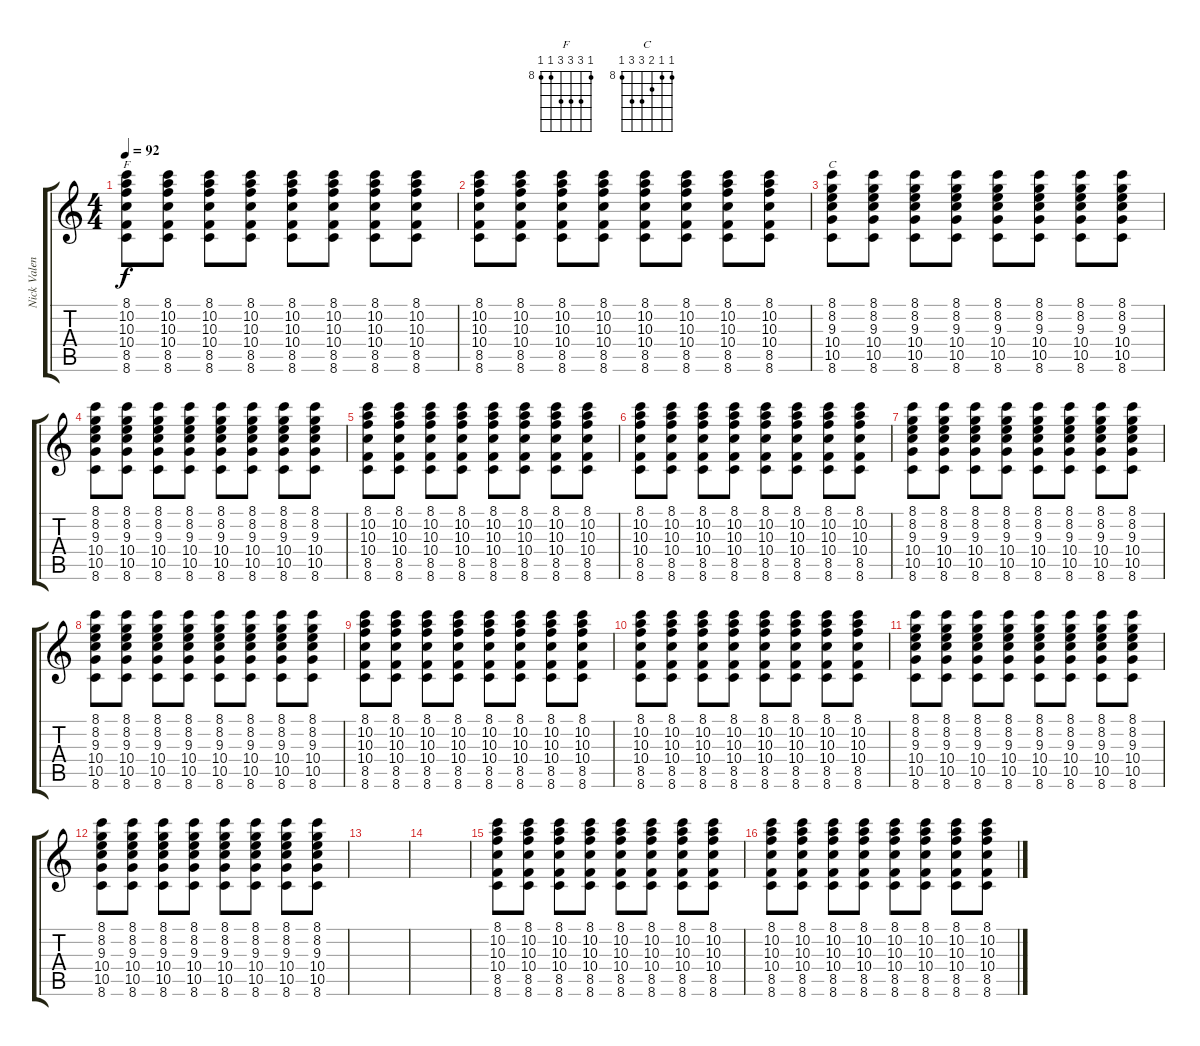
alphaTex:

\track ("Nick Valensi" "Nick Valen") {instrument acousticguitarsteel}
\staff {score tabs}
\tuning (E4 B3 G3 D3 A2 E2) {hide}
\chord ("F" 8 10 10 10 8 8) {firstfret 8}
\chord ("C" 8 8 9 10 10 8) {firstfret 8}
\ts (4 4)
\tempo 92
\clef g2
\ks c
(8.1 10.2 10.3 10.4 8.5 8.6).8{ch "F" dy f} (8.1 10.2 10.3 10.4 8.5 8.6).8 (8.1 10.2 10.3 10.4 8.5 8.6).8 (8.1 10.2 10.3 10.4 8.5 8.6).8 (8.1 10.2 10.3 10.4 8.5 8.6).8 (8.1 10.2 10.3 10.4 8.5 8.6).8 (8.1 10.2 10.3 10.4 8.5 8.6).8 (8.1 10.2 10.3 10.4 8.5 8.6).8 |
(8.1 10.2 10.3 10.4 8.5 8.6).8 (8.1 10.2 10.3 10.4 8.5 8.6).8 (8.1 10.2 10.3 10.4 8.5 8.6).8 (8.1 10.2 10.3 10.4 8.5 8.6).8 (8.1 10.2 10.3 10.4 8.5 8.6).8 (8.1 10.2 10.3 10.4 8.5 8.6).8 (8.1 10.2 10.3 10.4 8.5 8.6).8 (8.1 10.2 10.3 10.4 8.5 8.6).8 |
(8.1 8.2 9.3 10.4 10.5 8.6).8{ch "C"} (8.1 8.2 9.3 10.4 10.5 8.6).8 (8.1 8.2 9.3 10.4 10.5 8.6).8 (8.1 8.2 9.3 10.4 10.5 8.6).8 (8.1 8.2 9.3 10.4 10.5 8.6).8 (8.1 8.2 9.3 10.4 10.5 8.6).8 (8.1 8.2 9.3 10.4 10.5 8.6).8 (8.1 8.2 9.3 10.4 10.5 8.6).8 |
(8.1 8.2 9.3 10.4 10.5 8.6).8 (8.1 8.2 9.3 10.4 10.5 8.6).8 (8.1 8.2 9.3 10.4 10.5 8.6).8 (8.1 8.2 9.3 10.4 10.5 8.6).8 (8.1 8.2 9.3 10.4 10.5 8.6).8 (8.1 8.2 9.3 10.4 10.5 8.6).8 (8.1 8.2 9.3 10.4 10.5 8.6).8 (8.1 8.2 9.3 10.4 10.5 8.6).8 |
(8.1 10.2 10.3 10.4 8.5 8.6).8 (8.1 10.2 10.3 10.4 8.5 8.6).8 (8.1 10.2 10.3 10.4 8.5 8.6).8 (8.1 10.2 10.3 10.4 8.5 8.6).8 (8.1 10.2 10.3 10.4 8.5 8.6).8 (8.1 10.2 10.3 10.4 8.5 8.6).8 (8.1 10.2 10.3 10.4 8.5 8.6).8 (8.1 10.2 10.3 10.4 8.5 8.6).8 |
(8.1 10.2 10.3 10.4 8.5 8.6).8 (8.1 10.2 10.3 10.4 8.5 8.6).8 (8.1 10.2 10.3 10.4 8.5 8.6).8 (8.1 10.2 10.3 10.4 8.5 8.6).8 (8.1 10.2 10.3 10.4 8.5 8.6).8 (8.1 10.2 10.3 10.4 8.5 8.6).8 (8.1 10.2 10.3 10.4 8.5 8.6).8 (8.1 10.2 10.3 10.4 8.5 8.6).8 |
(8.1 8.2 9.3 10.4 10.5 8.6).8 (8.1 8.2 9.3 10.4 10.5 8.6).8 (8.1 8.2 9.3 10.4 10.5 8.6).8 (8.1 8.2 9.3 10.4 10.5 8.6).8 (8.1 8.2 9.3 10.4 10.5 8.6).8 (8.1 8.2 9.3 10.4 10.5 8.6).8 (8.1 8.2 9.3 10.4 10.5 8.6).8 (8.1 8.2 9.3 10.4 10.5 8.6).8 |
(8.1 8.2 9.3 10.4 10.5 8.6).8 (8.1 8.2 9.3 10.4 10.5 8.6).8 (8.1 8.2 9.3 10.4 10.5 8.6).8 (8.1 8.2 9.3 10.4 10.5 8.6).8 (8.1 8.2 9.3 10.4 10.5 8.6).8 (8.1 8.2 9.3 10.4 10.5 8.6).8 (8.1 8.2 9.3 10.4 10.5 8.6).8 (8.1 8.2 9.3 10.4 10.5 8.6).8 |
(8.1 10.2 10.3 10.4 8.5 8.6).8 (8.1 10.2 10.3 10.4 8.5 8.6).8 (8.1 10.2 10.3 10.4 8.5 8.6).8 (8.1 10.2 10.3 10.4 8.5 8.6).8 (8.1 10.2 10.3 10.4 8.5 8.6).8 (8.1 10.2 10.3 10.4 8.5 8.6).8 (8.1 10.2 10.3 10.4 8.5 8.6).8 (8.1 10.2 10.3 10.4 8.5 8.6).8 |
(8.1 10.2 10.3 10.4 8.5 8.6).8 (8.1 10.2 10.3 10.4 8.5 8.6).8 (8.1 10.2 10.3 10.4 8.5 8.6).8 (8.1 10.2 10.3 10.4 8.5 8.6).8 (8.1 10.2 10.3 10.4 8.5 8.6).8 (8.1 10.2 10.3 10.4 8.5 8.6).8 (8.1 10.2 10.3 10.4 8.5 8.6).8 (8.1 10.2 10.3 10.4 8.5 8.6).8 |
(8.1 8.2 9.3 10.4 10.5 8.6).8 (8.1 8.2 9.3 10.4 10.5 8.6).8 (8.1 8.2 9.3 10.4 10.5 8.6).8 (8.1 8.2 9.3 10.4 10.5 8.6).8 (8.1 8.2 9.3 10.4 10.5 8.6).8 (8.1 8.2 9.3 10.4 10.5 8.6).8 (8.1 8.2 9.3 10.4 10.5 8.6).8 (8.1 8.2 9.3 10.4 10.5 8.6).8 |
(8.1 8.2 9.3 10.4 10.5 8.6).8 (8.1 8.2 9.3 10.4 10.5 8.6).8 (8.1 8.2 9.3 10.4 10.5 8.6).8 (8.1 8.2 9.3 10.4 10.5 8.6).8 (8.1 8.2 9.3 10.4 10.5 8.6).8 (8.1 8.2 9.3 10.4 10.5 8.6).8 (8.1 8.2 9.3 10.4 10.5 8.6).8 (8.1 8.2 9.3 10.4 10.5 8.6).8 |
|
|
(8.1 10.2 10.3 10.4 8.5 8.6).8 (8.1 10.2 10.3 10.4 8.5 8.6).8 (8.1 10.2 10.3 10.4 8.5 8.6).8 (8.1 10.2 10.3 10.4 8.5 8.6).8 (8.1 10.2 10.3 10.4 8.5 8.6).8 (8.1 10.2 10.3 10.4 8.5 8.6).8 (8.1 10.2 10.3 10.4 8.5 8.6).8 (8.1 10.2 10.3 10.4 8.5 8.6).8 |
(8.1 10.2 10.3 10.4 8.5 8.6).8 (8.1 10.2 10.3 10.4 8.5 8.6).8 (8.1 10.2 10.3 10.4 8.5 8.6).8 (8.1 10.2 10.3 10.4 8.5 8.6).8 (8.1 10.2 10.3 10.4 8.5 8.6).8 (8.1 10.2 10.3 10.4 8.5 8.6).8 (8.1 10.2 10.3 10.4 8.5 8.6).8 (8.1 10.2 10.3 10.4 8.5 8.6).8
